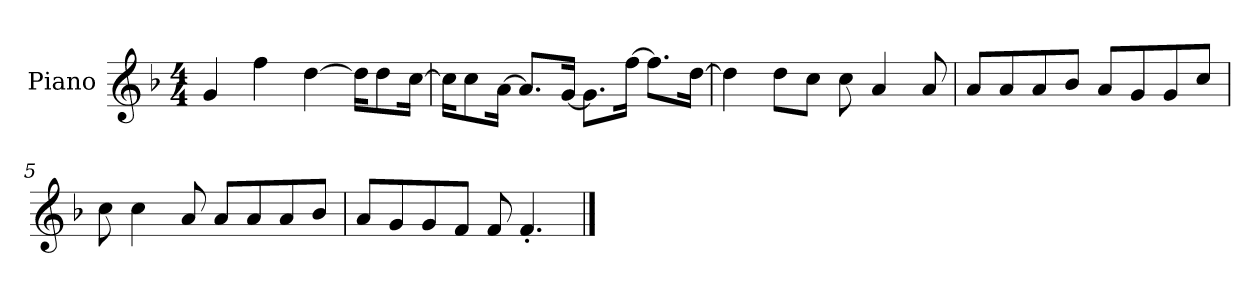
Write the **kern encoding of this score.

**kern
*part1
*staff1
*I"Piano
*I'P-no
*clefG2
*k[b-]
*M4/4
*MM90
=1
4g/
4ff\
[4dd\
16dd\KL]
8dd\
[16cc\Jk
=2
16cc\KL]
8cc\
[16a\Jk
8.a/L]
[16g/Jk
8.g\L]
[16ff\Jk
8.ff\L]
[16dd\Jk
=3
4dd\]
8dd\L
8cc\J
8cc\
4a/
8a/
=4
8a/L
8a/
8a/
8b-/J
8a/L
8g/
8g/
8cc/J
=5
8cc\
4cc\
8a/
8a/L
8a/
8a/
8b-/J
!!LO:LB:g=z
=6
8a/L
8g/
8g/
8f/J
8f/
4.f'/
==
*-
